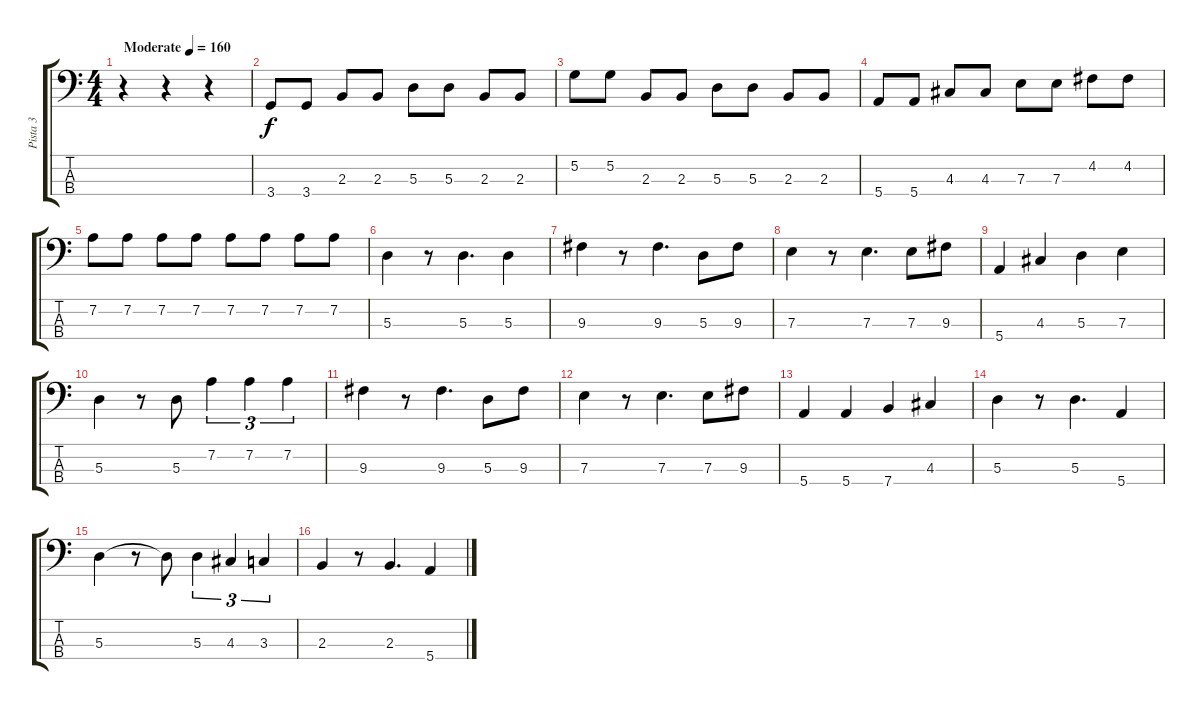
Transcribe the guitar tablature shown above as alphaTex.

\track ("Pista 3" "Pista 3") {instrument electricbassfinger}
\staff {score tabs}
\tuning (G2 D2 A1 E1) {hide}
\ts (4 4)
\tempo (160 "Moderate")
\clef f4
\ks c
r.4{dy f instrument electricbassfinger} r.4 r.4 |
3.4.8 3.4.8 2.3.8 2.3.8 5.3.8 5.3.8 2.3.8 2.3.8 |
5.2.8 5.2.8 2.3.8 2.3.8 5.3.8 5.3.8 2.3.8 2.3.8 |
5.4.8 5.4.8 4.3.8 4.3.8 7.3.8 7.3.8 4.2.8 4.2.8 |
7.2.8 7.2.8 7.2.8 7.2.8 7.2.8 7.2.8 7.2.8 7.2.8 |
5.3.4 r.8 5.3.4{d} 5.3.4 |
9.3.4 r.8 9.3.4{d} 5.3.8 9.3.8 |
7.3.4 r.8 7.3.4{d} 7.3.8 9.3.8 |
5.4.4 4.3.4 5.3.4 7.3.4 |
5.3.4 r.8 5.3.8 7.2.4{tu (3 2)} 7.2.4{tu (3 2)} 7.2.4{tu (3 2)} |
9.3.4 r.8 9.3.4{d} 5.3.8 9.3.8 |
7.3.4 r.8 7.3.4{d} 7.3.8 9.3.8 |
5.4.4 5.4.4 7.4.4 4.3.4 |
5.3.4 r.8 5.3.4{d} 5.4.4 |
5.3.4 r.8 5.3{t}.8 5.3.4{tu (3 2)} 4.3.4{tu (3 2)} 3.3.4{tu (3 2)} |
2.3.4 r.8 2.3.4{d} 5.4.4
